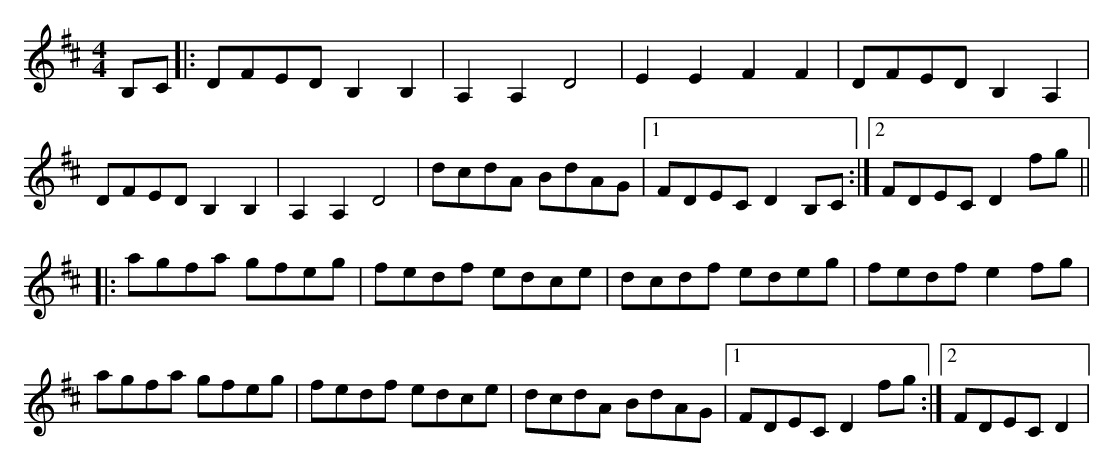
X:1
M:4/4
K:D
B,C|:DFED B,2B,2|A,2A,2 D4|E2E2 F2F2|DFED B,2A,2|
DFED B,2B,2|A,2A,2 D4|dcdA BdAG|1 FDEC D2B,C:|2 FDEC D2fg||
|:agfa gfeg|fedf edce|dcdf edeg|fedf e2fg|
agfa gfeg|fedf edce|dcdA BdAG|1 FDEC D2fg:|2 FDEC D2|
